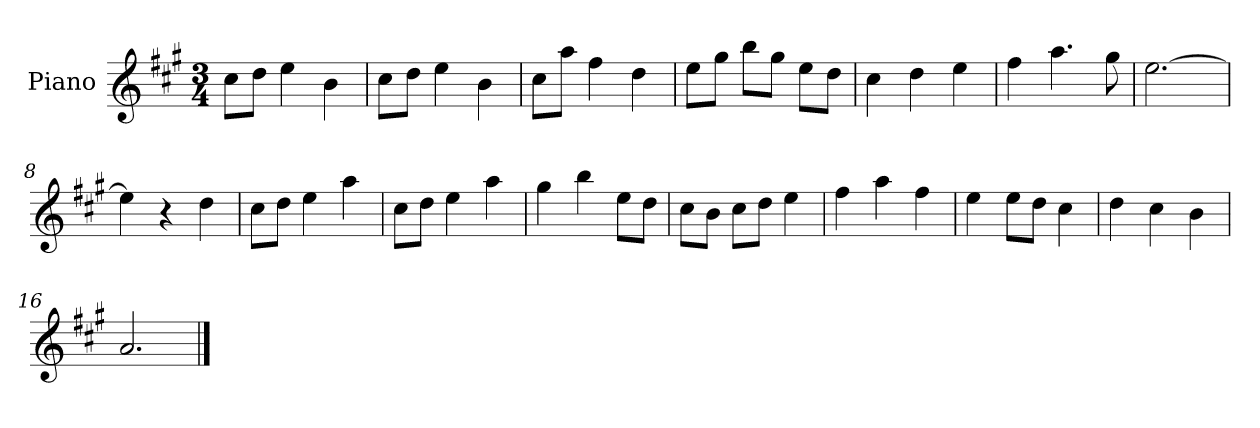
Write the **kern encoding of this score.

**kern
*part1
*staff1
*I"Piano
*I'Pno.
*clefG2
*k[f#c#g#]
*M3/4
*MM120
=1
8cc#\L
8dd\J
4ee\
4b\
=2
8cc#\L
8dd\J
4ee\
4b\
=3
8cc#\L
8aa\J
4ff#\
4dd\
=4
8ee\L
8gg#\J
8bb\L
8gg#\J
8ee\L
8dd\J
=5
4cc#\
4dd\
4ee\
=6
4ff#\
4.aa\
8gg#\
=7
[2.ee\
=8
4ee\]
4r
4dd\
=9
8cc#\L
8dd\J
4ee\
4aa\
=10
8cc#\L
8dd\J
4ee\
4aa\
!!LO:LB:g=z
=11
4gg#\
4bb\
8ee\L
8dd\J
=12
8cc#\L
8b\J
8cc#\L
8dd\J
4ee\
=13
4ff#\
4aa\
4ff#\
=14
4ee\
8ee\L
8dd\J
4cc#\
=15
4dd\
4cc#\
4b\
=16
2.a/
==
*-
